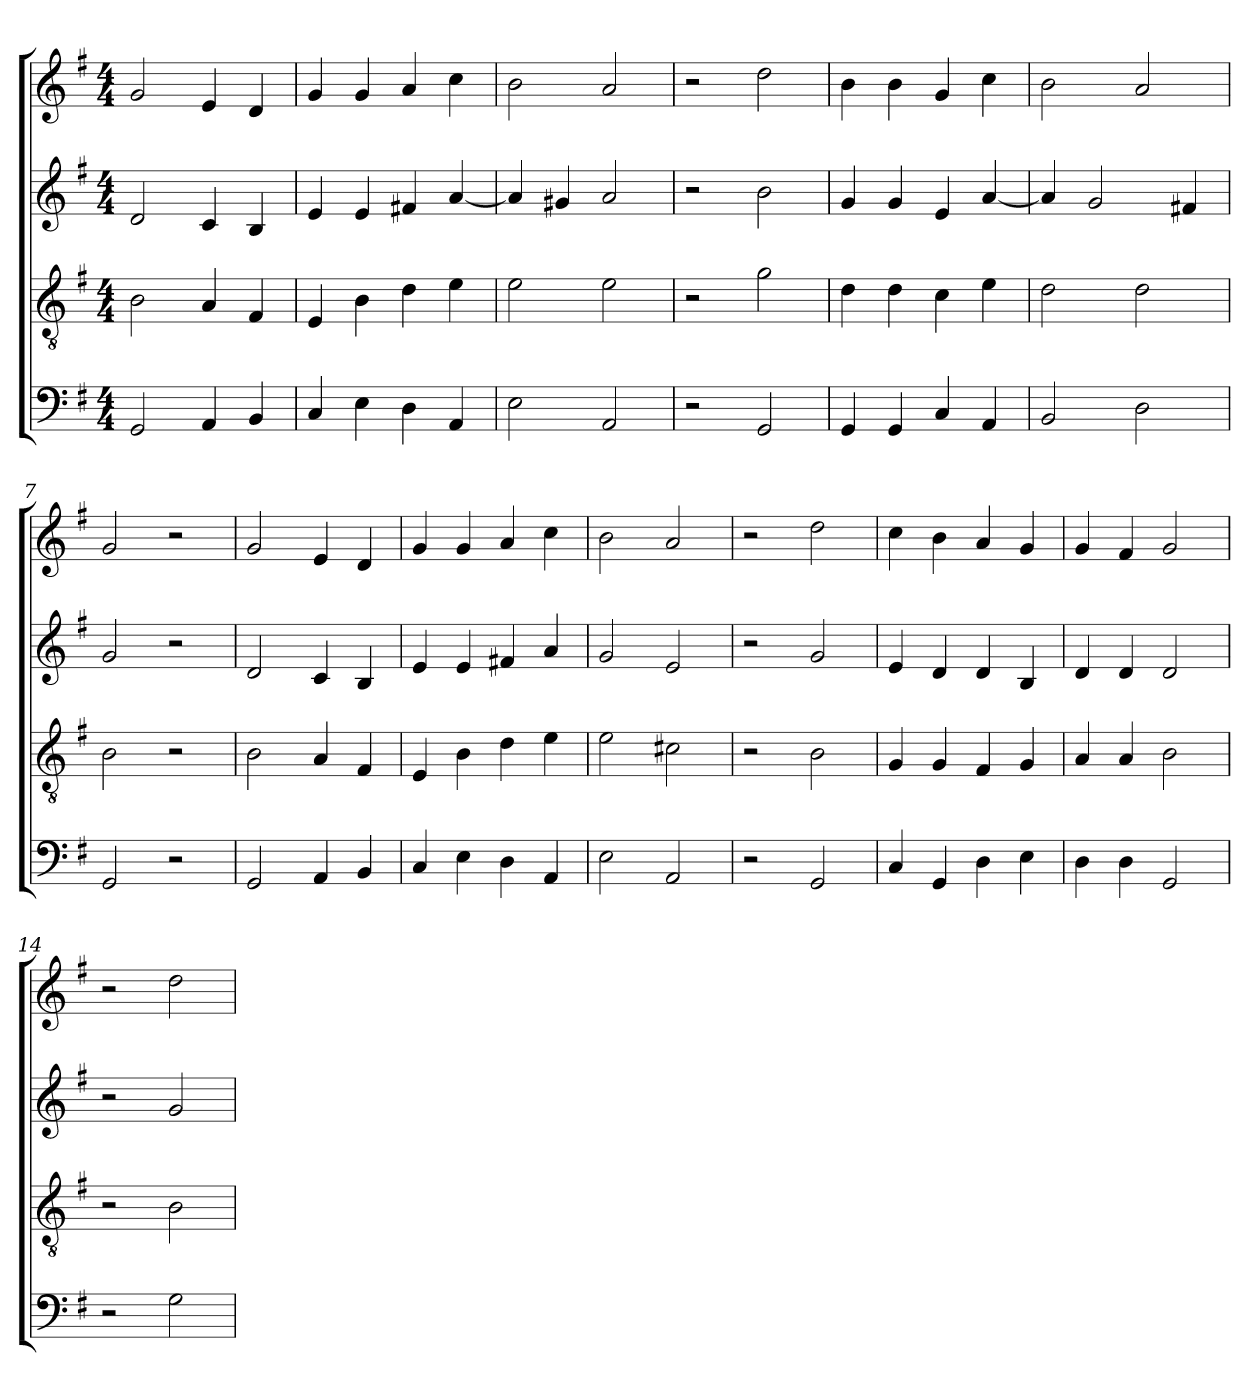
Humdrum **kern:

**kern	**kern	**kern	**kern
*part4	*part3	*part2	*part1
*staff4	*staff3	*staff2	*staff1
*clefF4	*clefGv2	*clefG2	*clefG2
*k[f#]	*k[f#]	*k[f#]	*k[f#]
*M4/4	*M4/4	*M4/4	*M4/4
=1	=1	=1	=1
2GG	2B	2d	2g
4AA	4A	4c	4e
4BB	4F#	4B	4d
=2	=2	=2	=2
4C	4E	4e	4g
4E	4B	4e	4g
4D	4d	4f#X	4a
4AA	4e	[4a	4cc
=3	=3	=3	=3
2E	2e	4a]	2b
.	.	4g#X	.
2AA	2e	2a	2a
=4	=4	=4	=4
2r	2r	2r	2r
2GG	2g	2b	2dd
=5	=5	=5	=5
4GG	4d	4g	4b
4GG	4d	4g	4b
4C	4c	4e	4g
4AA	4e	[4a	4cc
=6	=6	=6	=6
2BB	2d	4a]	2b
.	.	2g	.
2D	2d	.	2a
.	.	4f#X	.
=7	=7	=7	=7
2GG	2B	2g	2g
2r	2r	2r	2r
=8	=8	=8	=8
2GG	2B	2d	2g
4AA	4A	4c	4e
4BB	4F#	4B	4d
=9	=9	=9	=9
4C	4E	4e	4g
4E	4B	4e	4g
4D	4d	4f#X	4a
4AA	4e	4a	4cc
=10	=10	=10	=10
2E	2e	2g	2b
2AA	2c#X	2e	2a
=11	=11	=11	=11
2r	2r	2r	2r
2GG	2B	2g	2dd
=12	=12	=12	=12
4C	4G	4e	4cc
4GG	4G	4d	4b
4D	4F#	4d	4a
4E	4G	4B	4g
=13	=13	=13	=13
4D	4A	4d	4g
4D	4A	4d	4f#
2GG	2B	2d	2g
=14	=14	=14	=14
2r	2r	2r	2r
2G	2B	2g	2dd
=	=	=	=
*-	*-	*-	*-
